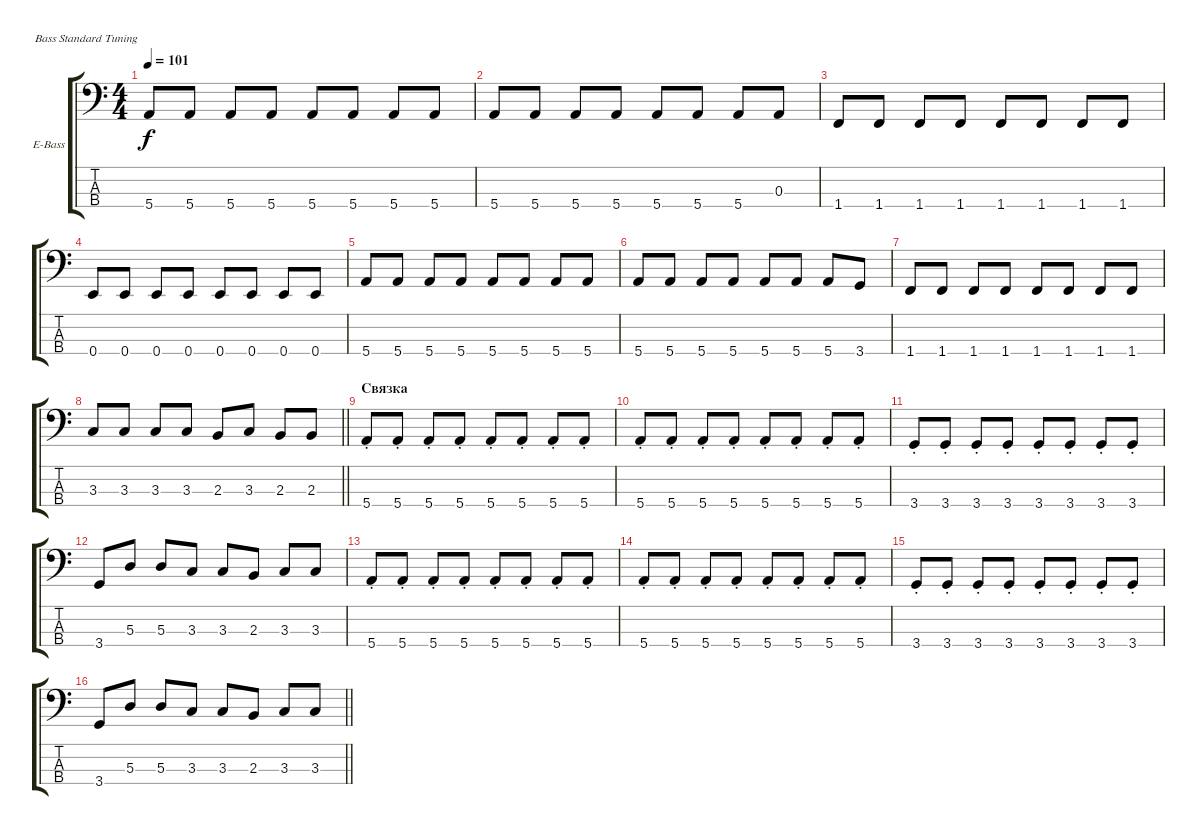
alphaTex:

\bracketExtendMode groupsimilarinstruments
\firstSystemTrackNameOrientation horizontal
\otherSystemsTrackNameOrientation horizontal
\track ("басс" "E-Bass") {instrument electricbassfinger}
\staff {score tabs}
\tuning (G2 D2 A1 E1)
\ts (4 4)
\tempo 101
\clef f4
\ks c
5.4.8{dy f} 5.4.8 5.4.8 5.4.8 5.4.8 5.4.8 5.4.8 5.4.8 |
5.4.8 5.4.8 5.4.8 5.4.8 5.4.8 5.4.8 5.4.8 0.3.8 |
1.4.8 1.4.8 1.4.8 1.4.8 1.4.8 1.4.8 1.4.8 1.4.8 |
0.4.8 0.4.8 0.4.8 0.4.8 0.4.8 0.4.8 0.4.8 0.4.8 |
5.4.8 5.4.8 5.4.8 5.4.8 5.4.8 5.4.8 5.4.8 5.4.8 |
5.4.8 5.4.8 5.4.8 5.4.8 5.4.8 5.4.8 5.4.8 3.4.8 |
1.4.8 1.4.8 1.4.8 1.4.8 1.4.8 1.4.8 1.4.8 1.4.8 |
\barLineRight lightlight
3.3.8 3.3.8 3.3.8 3.3.8 2.3.8 3.3.8 2.3.8 2.3.8 |
\section ("" "Связка")
5.4{st}.8 5.4{st}.8 5.4{st}.8 5.4{st}.8 5.4{st}.8 5.4{st}.8 5.4{st}.8 5.4{st}.8 |
5.4{st}.8 5.4{st}.8 5.4{st}.8 5.4{st}.8 5.4{st}.8 5.4{st}.8 5.4{st}.8 5.4{st}.8 |
3.4{st}.8 3.4{st}.8 3.4{st}.8 3.4{st}.8 3.4{st}.8 3.4{st}.8 3.4{st}.8 3.4{st}.8 |
3.4.8 5.3.8 5.3.8 3.3.8 3.3.8 2.3.8 3.3.8 3.3.8 |
5.4{st}.8 5.4{st}.8 5.4{st}.8 5.4{st}.8 5.4{st}.8 5.4{st}.8 5.4{st}.8 5.4{st}.8 |
5.4{st}.8 5.4{st}.8 5.4{st}.8 5.4{st}.8 5.4{st}.8 5.4{st}.8 5.4{st}.8 5.4{st}.8 |
3.4{st}.8 3.4{st}.8 3.4{st}.8 3.4{st}.8 3.4{st}.8 3.4{st}.8 3.4{st}.8 3.4{st}.8 |
\barLineRight lightlight
3.4.8 5.3.8 5.3.8 3.3.8 3.3.8 2.3.8 3.3.8 3.3.8
